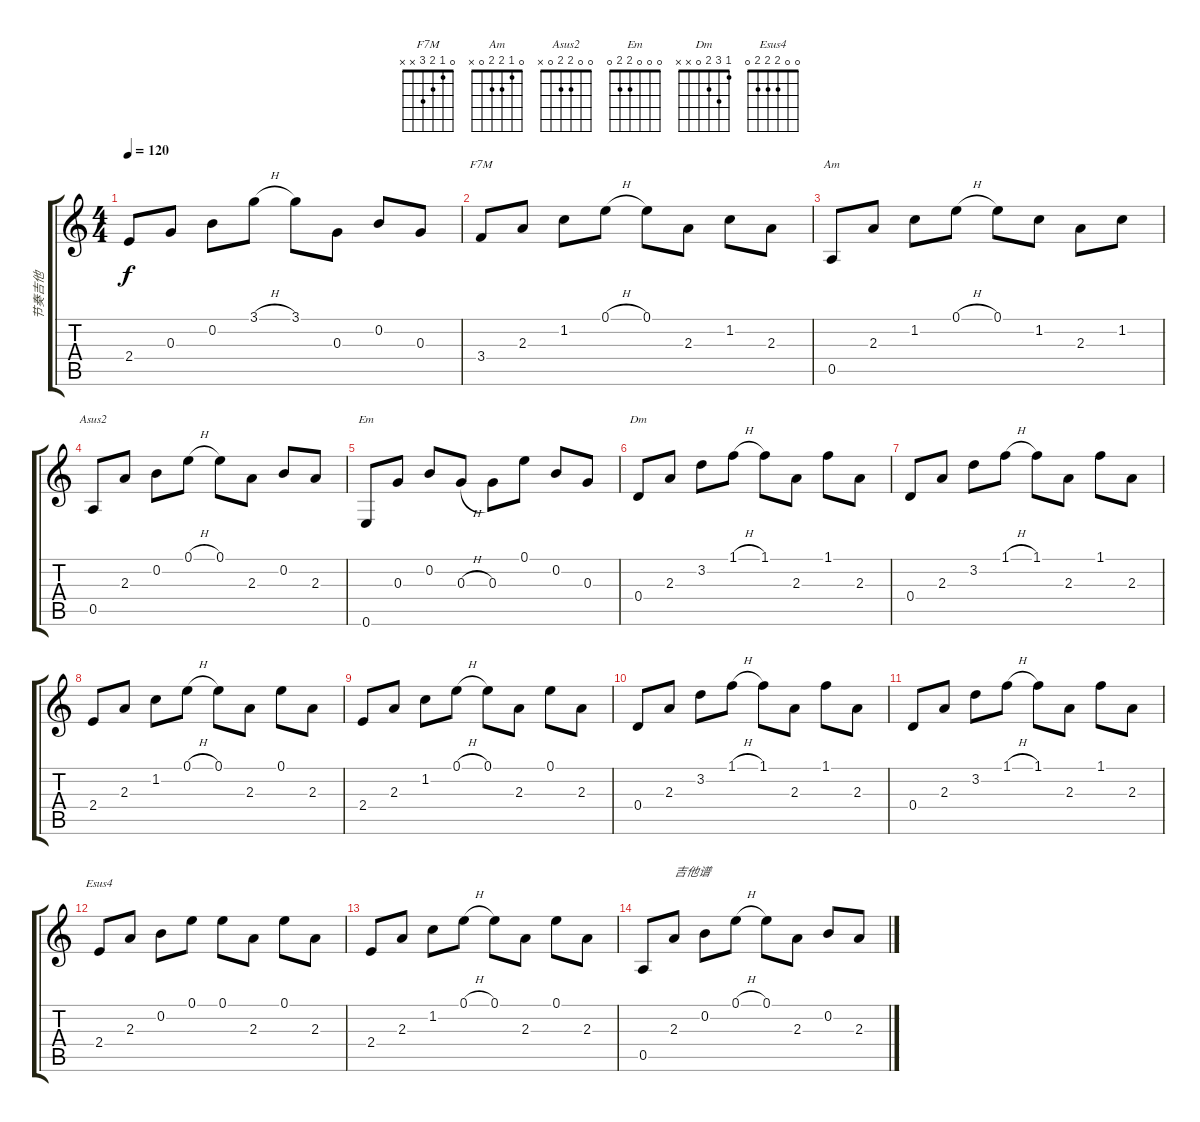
\track ("节奏吉他" "节奏吉他") {instrument acousticguitarsteel}
\staff {score tabs}
\tuning (E4 B3 G3 D3 A2 E2) {hide}
\chord ("F7M" 0 1 2 3 x x)
\chord ("Am" 0 1 2 2 0 x)
\chord ("Asus2" 0 0 2 2 0 x)
\chord ("Em" 0 0 0 2 2 0)
\chord ("Dm" 1 3 2 0 x x)
\chord ("Esus4" 0 0 2 2 2 0)
\ts (4 4)
\tempo 120
\clef g2
\ks c
2.4.8{dy f} 0.3.8 0.2.8 3.1{h}.8 3.1.8 0.3.8 0.2.8 0.3.8 |
3.4.8{ch "F7M"} 2.3.8 1.2.8 0.1{h}.8 0.1.8 2.3.8 1.2.8 2.3.8 |
0.5.8{ch "Am"} 2.3.8 1.2.8 0.1{h}.8 0.1.8 1.2.8 2.3.8 1.2.8 |
0.5.8{ch "Asus2"} 2.3.8 0.2.8 0.1{h}.8 0.1.8 2.3.8 0.2.8 2.3.8 |
0.6.8{ch "Em"} 0.3.8 0.2.8 0.3{h}.8 0.3.8 0.1.8 0.2.8 0.3.8 |
0.4.8{ch "Dm"} 2.3.8 3.2.8 1.1{h}.8 1.1.8 2.3.8 1.1.8 2.3.8 |
0.4.8 2.3.8 3.2.8 1.1{h}.8 1.1.8 2.3.8 1.1.8 2.3.8 |
2.4.8 2.3.8 1.2.8 0.1{h}.8 0.1.8 2.3.8 0.1.8 2.3.8 |
2.4.8 2.3.8 1.2.8 0.1{h}.8 0.1.8 2.3.8 0.1.8 2.3.8 |
0.4.8 2.3.8 3.2.8 1.1{h}.8 1.1.8 2.3.8 1.1.8 2.3.8 |
0.4.8 2.3.8 3.2.8 1.1{h}.8 1.1.8 2.3.8 1.1.8 2.3.8 |
2.4.8{ch "Esus4"} 2.3.8 0.2.8 0.1.8 0.1.8 2.3.8 0.1.8 2.3.8 |
2.4.8 2.3.8 1.2.8 0.1{h}.8 0.1.8 2.3.8 0.1.8 2.3.8 |
0.5.8 2.3.8{txt "吉他谱"} 0.2.8 0.1{h}.8 0.1.8 2.3.8 0.2.8 2.3.8
